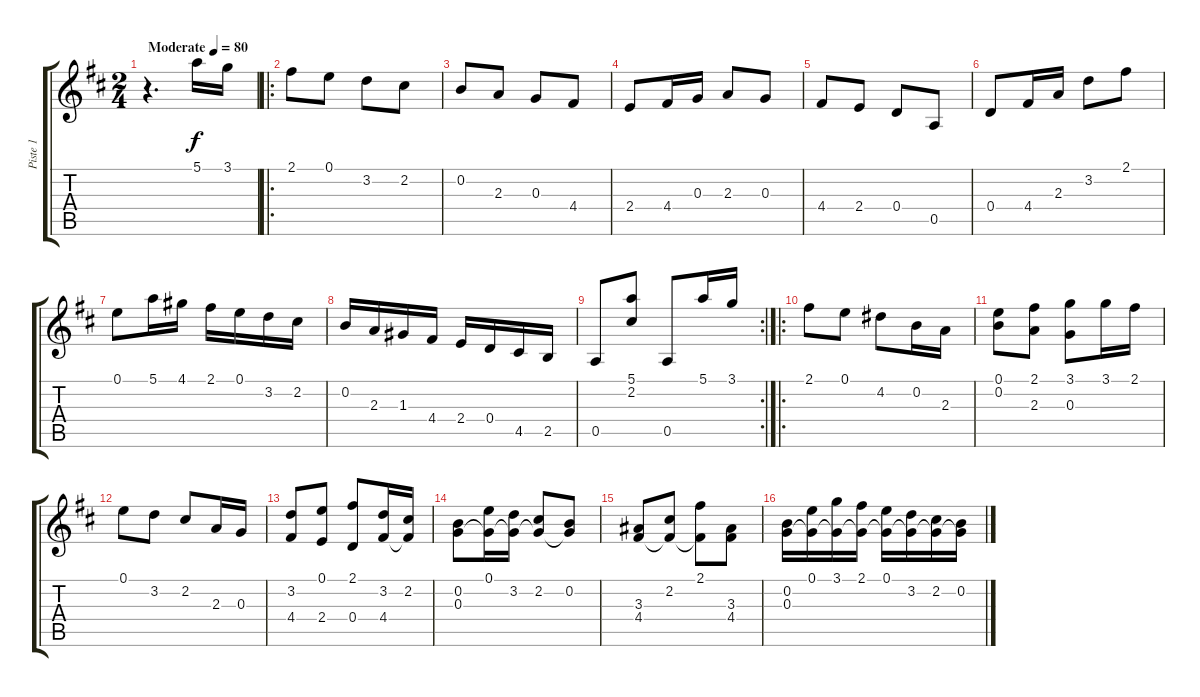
\track ("Piste 1" "Piste 1") {instrument acousticguitarnylon}
\staff {score tabs}
\tuning (E4 B3 G3 D3 A2 E2) {hide}
\ts (2 4)
\tempo (80 "Moderate")
\clef g2
\ks d
r.4{d dy f instrument acousticguitarnylon} 5.1.16 3.1.16 |
\ro
2.1.8 0.1.8 3.2.8 2.2.8 |
0.2.8 2.3.8 0.3.8 4.4.8 |
2.4.8 4.4.16 0.3.16 2.3.8 0.3.8 |
4.4.8 2.4.8 0.4.8 0.5.8 |
0.4.8 4.4.16 2.3.16 3.2.8 2.1.8 |
0.1.8 5.1.16 4.1.16 2.1.16 0.1.16 3.2.16 2.2.16 |
0.2.16 2.3.16 1.3.16 4.4.16 2.4.16 0.4.16 4.5.16 2.5.16 |
\rc 2
0.5.8 (5.1 2.2).8 0.5.8 5.1.16 3.1.16 |
\ro
2.1.8 0.1.8 4.2.8 0.2.16 2.3.16 |
(0.1 0.2).8 (2.1 2.3).8 (3.1 0.3).8 3.1.16 2.1.16 |
0.1.8 3.2.8 2.2.8 2.3.16 0.3.16 |
(3.2 4.4).8 (0.1 2.4).8 (2.1 0.4).8 (3.2 4.4).16 (2.2 4.4{t}).16 |
(0.2 0.3).8 (0.1 0.3{t}).16 (3.2 0.3{t}).16 (2.2 0.3{t}).8 (0.2 0.3{t}).8 |
(3.3 4.4).8 (2.2 4.4{t}).8 (2.1 4.4{t}).8 (3.3 4.4).8 |
(0.2 0.3).16 (0.1 0.3{t}).16 (3.1 0.3{t}).16 (2.1 0.3{t}).16 (0.1 0.3{t}).16 (3.2 0.3{t}).16 (2.2 0.3{t}).16 (0.2 0.3{t}).16
